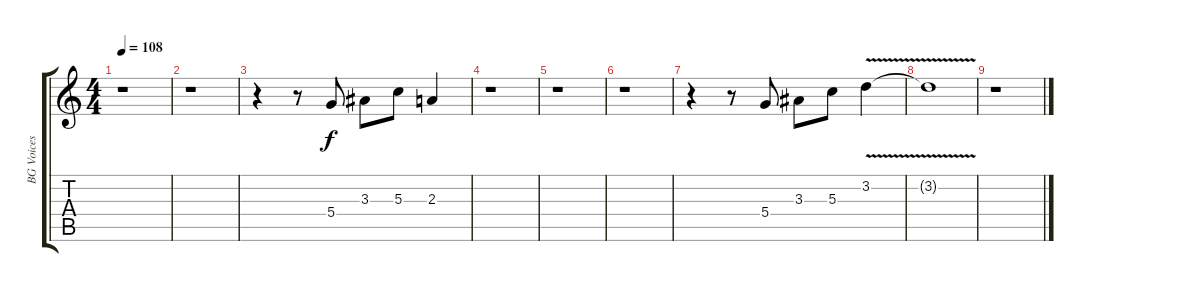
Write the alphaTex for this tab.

\track ("BG Voices" "BG Voices") {instrument acousticguitarnylon}
\staff {score tabs}
\tuning (E4 B3 G3 D3 A2 E2) {hide}
\ts (4 4)
\tempo 108
\clef g2
\ks c
r.1{dy f} |
r.1 |
r.4 r.8 5.4.8 3.3.8 5.3.8 2.3.4 |
r.1 |
r.1 |
r.1 |
r.4 r.8 5.4.8 3.3.8 5.3.8 3.2{v}.4 |
3.2{t}.1 |
r.1
